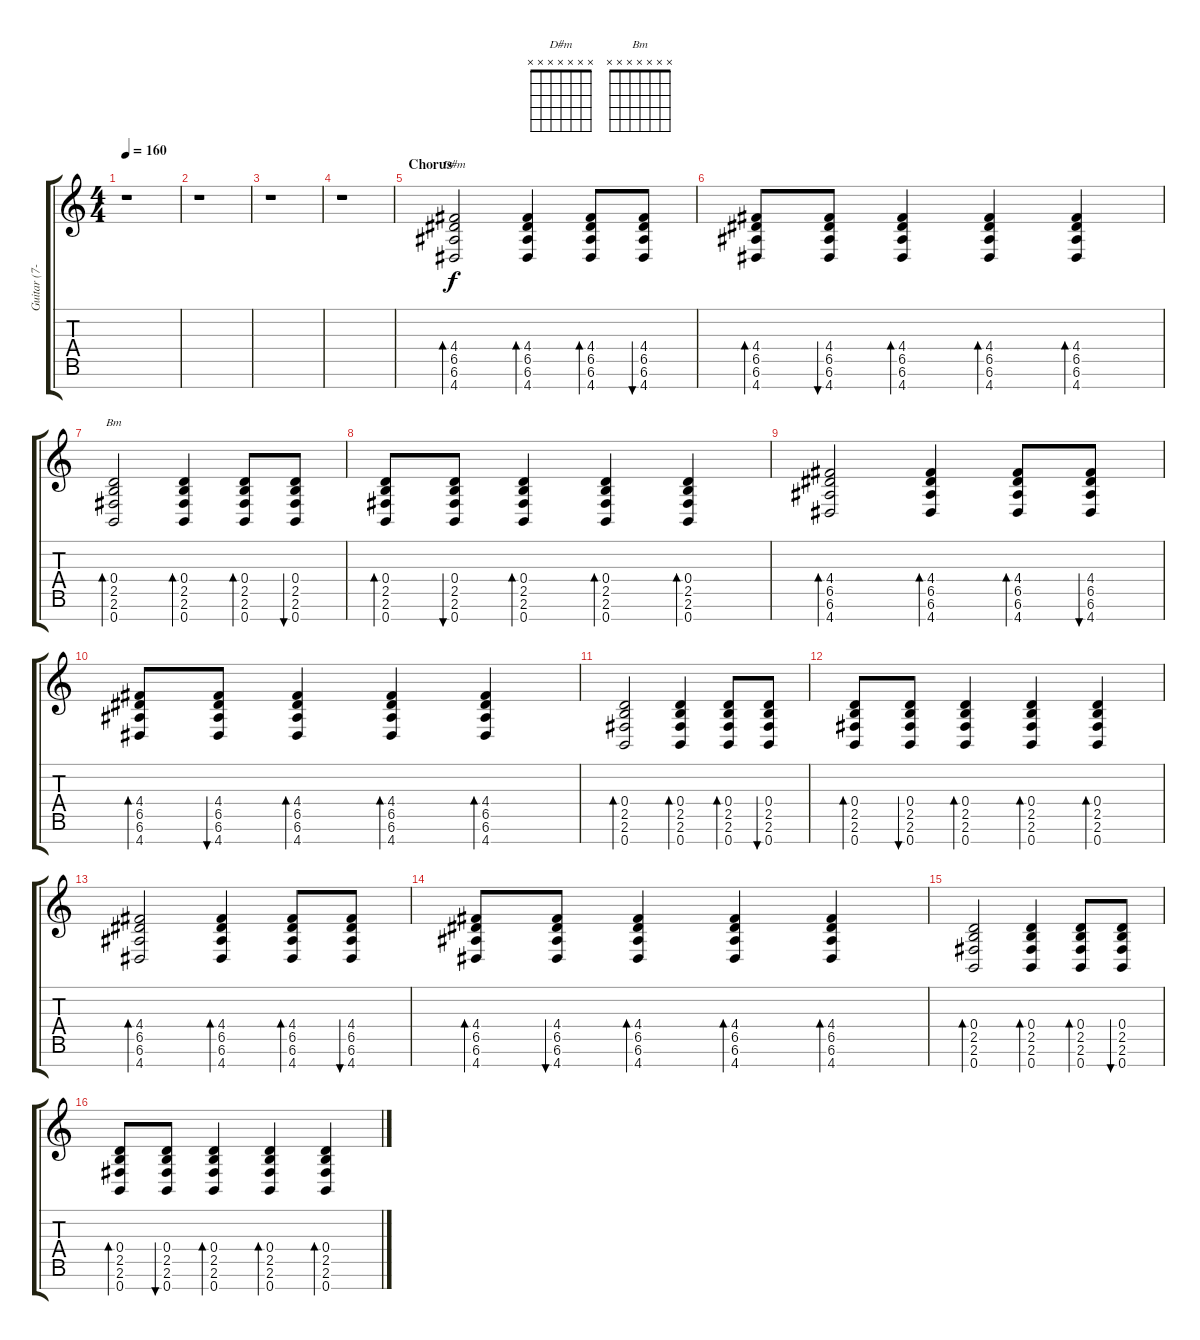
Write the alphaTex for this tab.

\track ("Guitar (7-String Distorted)" "Guitar (7-") {instrument distortionguitar}
\staff {score tabs}
\tuning (E4 B3 G3 D3 A2 E2 B1) {hide}
\chord ("D#m" x x x x x x x)
\chord ("Bm" x x x x x x x)
\ts (4 4)
\tempo 160
\clef g2
\ks c
r.1{dy f} |
r.1 |
r.1 |
r.1 |
\section ("" "Chorus")
(4.4 6.5 6.6 4.7).2{bd 60 ch "D#m" volume 13} (4.4 6.5 6.6 4.7).4{bd 60} (4.4 6.5 6.6 4.7).8{bd 60} (4.4 6.5 6.6 4.7).8{bu 60} |
(4.4 6.5 6.6 4.7).8{bd 60} (4.4 6.5 6.6 4.7).8{bu 60} (4.4 6.5 6.6 4.7).4{bd 60} (4.4 6.5 6.6 4.7).4{bd 60} (4.4 6.5 6.6 4.7).4{bd 60} |
(0.4 2.5 2.6 0.7).2{bd 60 ch "Bm"} (0.4 2.5 2.6 0.7).4{bd 60} (0.4 2.5 2.6 0.7).8{bd 60} (0.4 2.5 2.6 0.7).8{bu 60} |
(0.4 2.5 2.6 0.7).8{bd 60} (0.4 2.5 2.6 0.7).8{bu 60} (0.4 2.5 2.6 0.7).4{bd 60} (0.4 2.5 2.6 0.7).4{bd 60} (0.4 2.5 2.6 0.7).4{bd 60} |
(4.4 6.5 6.6 4.7).2{bd 60} (4.4 6.5 6.6 4.7).4{bd 60} (4.4 6.5 6.6 4.7).8{bd 60} (4.4 6.5 6.6 4.7).8{bu 60} |
(4.4 6.5 6.6 4.7).8{bd 60} (4.4 6.5 6.6 4.7).8{bu 60} (4.4 6.5 6.6 4.7).4{bd 60} (4.4 6.5 6.6 4.7).4{bd 60} (4.4 6.5 6.6 4.7).4{bd 60} |
(0.4 2.5 2.6 0.7).2{bd 60} (0.4 2.5 2.6 0.7).4{bd 60} (0.4 2.5 2.6 0.7).8{bd 60} (0.4 2.5 2.6 0.7).8{bu 60} |
(0.4 2.5 2.6 0.7).8{bd 60} (0.4 2.5 2.6 0.7).8{bu 60} (0.4 2.5 2.6 0.7).4{bd 60} (0.4 2.5 2.6 0.7).4{bd 60} (0.4 2.5 2.6 0.7).4{bd 60} |
(4.4 6.5 6.6 4.7).2{bd 60} (4.4 6.5 6.6 4.7).4{bd 60} (4.4 6.5 6.6 4.7).8{bd 60} (4.4 6.5 6.6 4.7).8{bu 60} |
(4.4 6.5 6.6 4.7).8{bd 60} (4.4 6.5 6.6 4.7).8{bu 60} (4.4 6.5 6.6 4.7).4{bd 60} (4.4 6.5 6.6 4.7).4{bd 60} (4.4 6.5 6.6 4.7).4{bd 60} |
(0.4 2.5 2.6 0.7).2{bd 60} (0.4 2.5 2.6 0.7).4{bd 60} (0.4 2.5 2.6 0.7).8{bd 60} (0.4 2.5 2.6 0.7).8{bu 60} |
(0.4 2.5 2.6 0.7).8{bd 60} (0.4 2.5 2.6 0.7).8{bu 60} (0.4 2.5 2.6 0.7).4{bd 60} (0.4 2.5 2.6 0.7).4{bd 60} (0.4 2.5 2.6 0.7).4{bd 60}
